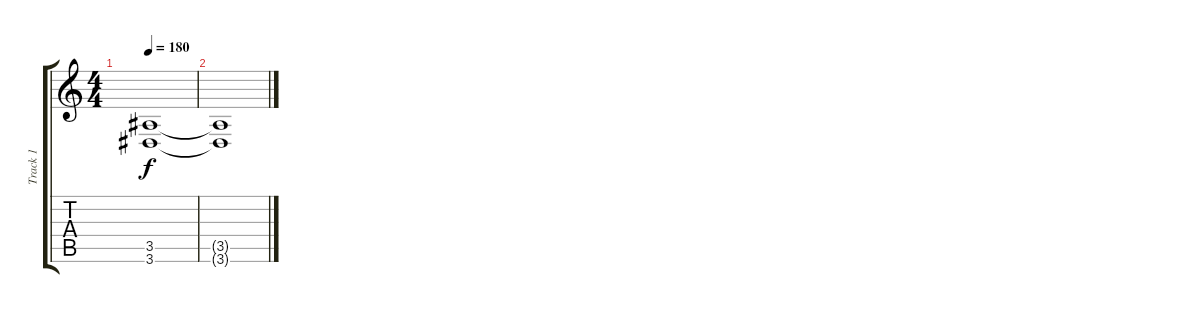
\track ("Track 1" "Track 1") {instrument distortionguitar}
\staff {score tabs}
\tuning (D4 A3 F3 C3 G2 C2) {hide}
\ts (4 4)
\tempo 180
\clef g2
\ks c
(3.5{t} 3.6{t}).1{dy f} |
(3.5{t} 3.6{t}).1
